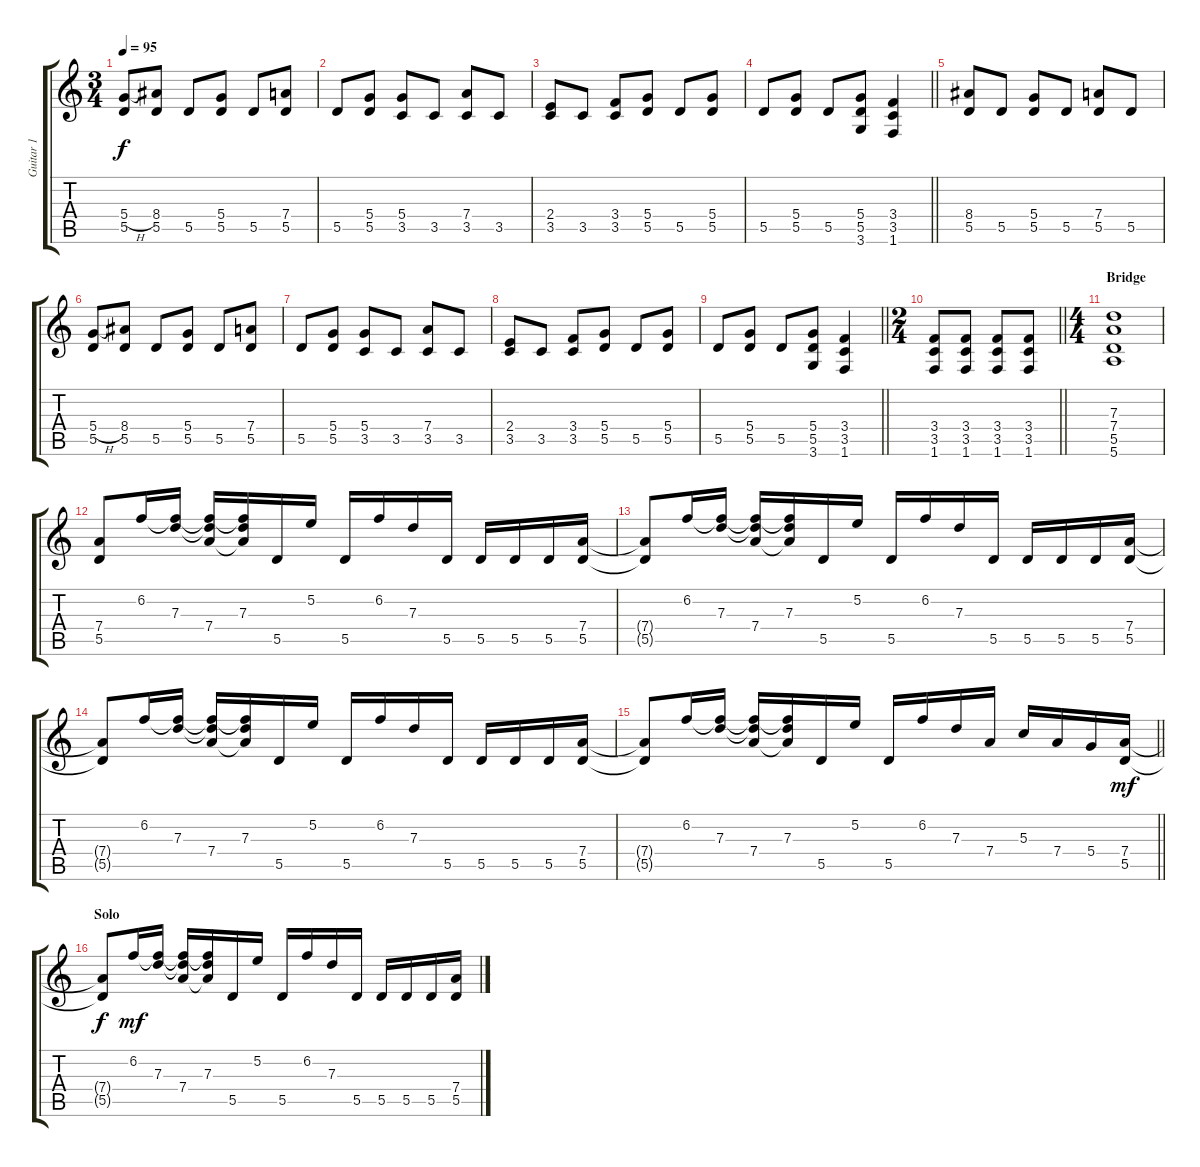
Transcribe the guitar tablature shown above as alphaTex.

\track ("Guitar 1" "Guitar 1") {instrument distortionguitar}
\staff {score tabs}
\tuning (E4 B3 G3 D3 A2 E2) {hide}
\ts (3 4)
\tempo 95
\clef g2
\ks c
(5.4{h} 5.5).8{dy f} (8.4 5.5).8 5.5.8 (5.4 5.5).8 5.5.8 (7.4 5.5).8 |
5.5.8 (5.4 5.5).8 (5.4 3.5).8 3.5.8 (7.4 3.5).8 3.5.8 |
(2.4 3.5).8 3.5.8 (3.4 3.5).8 (5.4 5.5).8 5.5.8 (5.4 5.5).8 |
\barLineRight lightlight
5.5.8 (5.4 5.5).8 5.5.8 (5.4 5.5 3.6).8 (3.4 3.5 1.6).4 |
(8.4 5.5).8 5.5.8 (5.4 5.5).8 5.5.8 (7.4 5.5).8 5.5.8 |
(5.4{h} 5.5).8 (8.4 5.5).8 5.5.8 (5.4 5.5).8 5.5.8 (7.4 5.5).8 |
5.5.8 (5.4 5.5).8 (5.4 3.5).8 3.5.8 (7.4 3.5).8 3.5.8 |
(2.4 3.5).8 3.5.8 (3.4 3.5).8 (5.4 5.5).8 5.5.8 (5.4 5.5).8 |
\barLineRight lightlight
5.5.8 (5.4 5.5).8 5.5.8 (5.4 5.5 3.6).8 (3.4 3.5 1.6).4 |
\ts (2 4)
\barLineRight lightlight
(3.4 3.5 1.6).8 (3.4 3.5 1.6).8 (3.4 3.5 1.6).8 (3.4 3.5 1.6).8 |
\ts (4 4)
\section ("" "Bridge")
(7.3 7.4 5.5 5.6).1 |
(7.4 5.5).8 6.2.16 (6.2{t} 7.3).16 (6.2{t} 7.3{t} 7.4).16 (6.2{t} 7.3 7.4{t}).16 5.5.16 5.2.16 5.5.16 6.2.16 7.3.16 5.5.16 5.5.16 5.5.16 5.5.16 (7.4 5.5).16 |
(7.4{t} 5.5{t}).8 6.2.16 (6.2{t} 7.3).16 (6.2{t} 7.3{t} 7.4).16 (6.2{t} 7.3 7.4{t}).16 5.5.16 5.2.16 5.5.16 6.2.16 7.3.16 5.5.16 5.5.16 5.5.16 5.5.16 (7.4 5.5).16 |
(7.4{t} 5.5{t}).8 6.2.16 (6.2{t} 7.3).16 (6.2{t} 7.3{t} 7.4).16 (6.2{t} 7.3 7.4{t}).16 5.5.16 5.2.16 5.5.16 6.2.16 7.3.16 5.5.16 5.5.16 5.5.16 5.5.16 (7.4 5.5).16 |
\barLineRight lightlight
(7.4{t} 5.5{t}).8 6.2.16 (6.2{t} 7.3).16 (6.2{t} 7.3{t} 7.4).16 (6.2{t} 7.3 7.4{t}).16 5.5.16 5.2.16 5.5.16 6.2.16 7.3.16 7.4.16 5.3.16 7.4.16 5.4.16 (7.4 5.5).16{dy mf} |
\section ("" "Solo")
(7.4{t} 5.5{t}).8{dy f} 6.2.16{dy mf} (6.2{t} 7.3).16 (6.2{t} 7.3{t} 7.4).16 (6.2{t} 7.3 7.4{t}).16 5.5.16 5.2.16 5.5.16 6.2.16 7.3.16 5.5.16 5.5.16 5.5.16 5.5.16 (7.4 5.5).16
